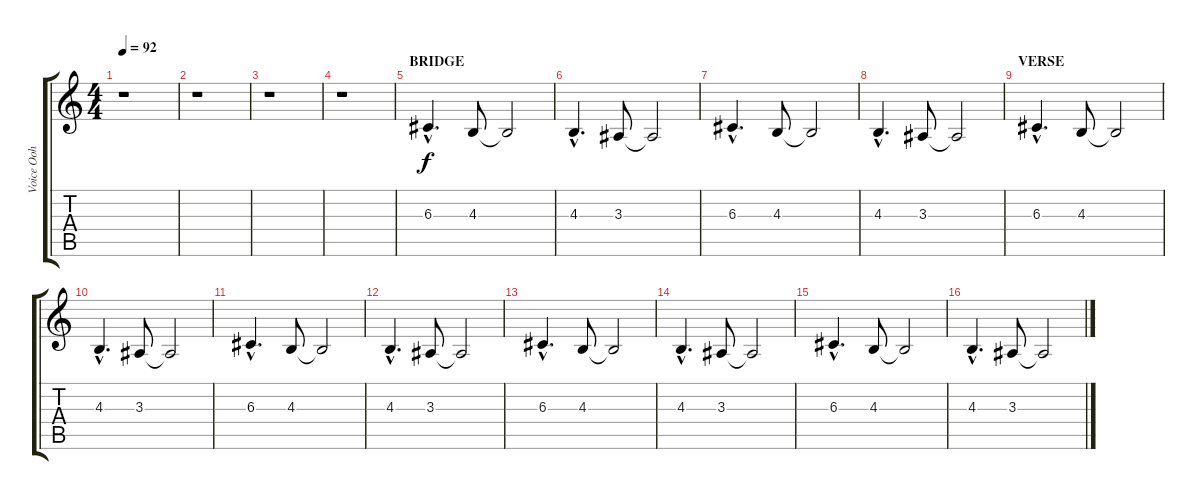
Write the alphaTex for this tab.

\track ("Voice Ooh 1" "Voice Ooh ") {instrument lead6voice}
\staff {score tabs}
\tuning (E4 B3 G3 D3 A2 E2) {hide}
\ts (4 4)
\tempo 92
\clef g2
\ks c
r.1{dy f} |
r.1 |
r.1 |
r.1 |
\section ("" "BRIDGE")
6.3{hac}.4{d} 4.3.8 4.3{t}.2 |
4.3{hac}.4{d} 3.3.8 3.3{t}.2 |
6.3{hac}.4{d} 4.3.8 4.3{t}.2 |
4.3{hac}.4{d} 3.3.8 3.3{t}.2 |
\section ("" "VERSE")
6.3{hac}.4{d} 4.3.8 4.3{t}.2 |
4.3{hac}.4{d} 3.3.8 3.3{t}.2 |
6.3{hac}.4{d} 4.3.8 4.3{t}.2 |
4.3{hac}.4{d} 3.3.8 3.3{t}.2 |
6.3{hac}.4{d} 4.3.8 4.3{t}.2 |
4.3{hac}.4{d} 3.3.8 3.3{t}.2 |
6.3{hac}.4{d} 4.3.8 4.3{t}.2 |
4.3{hac}.4{d} 3.3.8 3.3{t}.2
